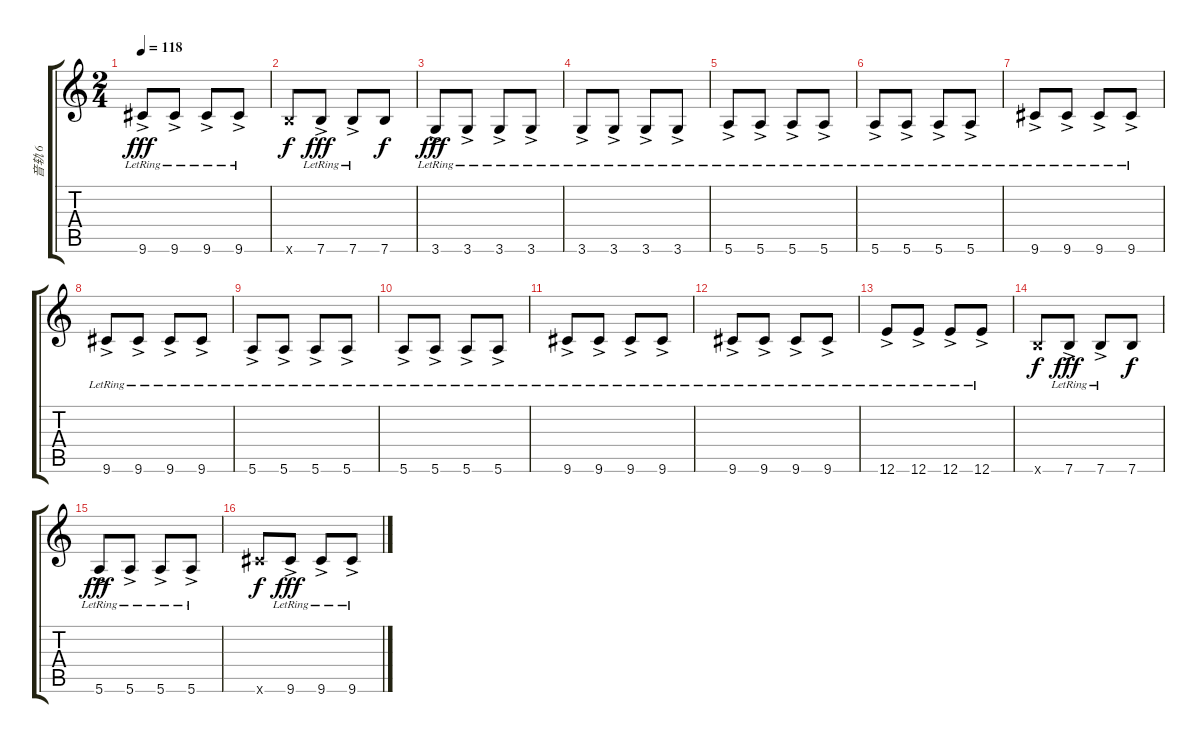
\track ("音轨 6" "音轨 6") {instrument electricbassfinger}
\staff {score tabs}
\tuning (E4 B3 G3 D3 A2 E2) {hide}
\ts (2 4)
\tempo 118
\clef g2
\ks c
9.6{ac lr}.8{dy fff} 9.6{ac lr}.8 9.6{ac lr}.8 9.6{ac lr}.8 |
7.6{x}.8{dy f} 7.6{ac lr}.8{dy fff} 7.6{ac lr}.8 7.6.8{dy f} |
3.6{ac lr}.8{dy fff} 3.6{ac lr}.8 3.6{ac lr}.8 3.6{ac lr}.8 |
3.6{ac lr}.8 3.6{ac lr}.8 3.6{ac lr}.8 3.6{ac lr}.8 |
5.6{ac lr}.8 5.6{ac lr}.8 5.6{ac lr}.8 5.6{ac lr}.8 |
5.6{ac lr}.8 5.6{ac lr}.8 5.6{ac lr}.8 5.6{ac lr}.8 |
9.6{ac lr}.8 9.6{ac lr}.8 9.6{ac lr}.8 9.6{ac lr}.8 |
9.6{ac lr}.8 9.6{ac lr}.8 9.6{ac lr}.8 9.6{ac lr}.8 |
5.6{ac lr}.8 5.6{ac lr}.8 5.6{ac lr}.8 5.6{ac lr}.8 |
5.6{ac lr}.8 5.6{ac lr}.8 5.6{ac lr}.8 5.6{ac lr}.8 |
9.6{ac lr}.8 9.6{ac lr}.8 9.6{ac lr}.8 9.6{ac lr}.8 |
9.6{ac lr}.8 9.6{ac lr}.8 9.6{ac lr}.8 9.6{ac lr}.8 |
12.6{ac lr}.8 12.6{ac lr}.8 12.6{ac lr}.8 12.6{ac lr}.8 |
7.6{x}.8{dy f} 7.6{ac lr}.8{dy fff} 7.6{ac lr}.8 7.6.8{dy f} |
5.6{ac lr}.8{dy fff} 5.6{ac lr}.8 5.6{ac lr}.8 5.6{ac lr}.8 |
9.6{x}.8{dy f} 9.6{ac lr}.8{dy fff} 9.6{ac lr}.8 9.6{ac lr}.8
